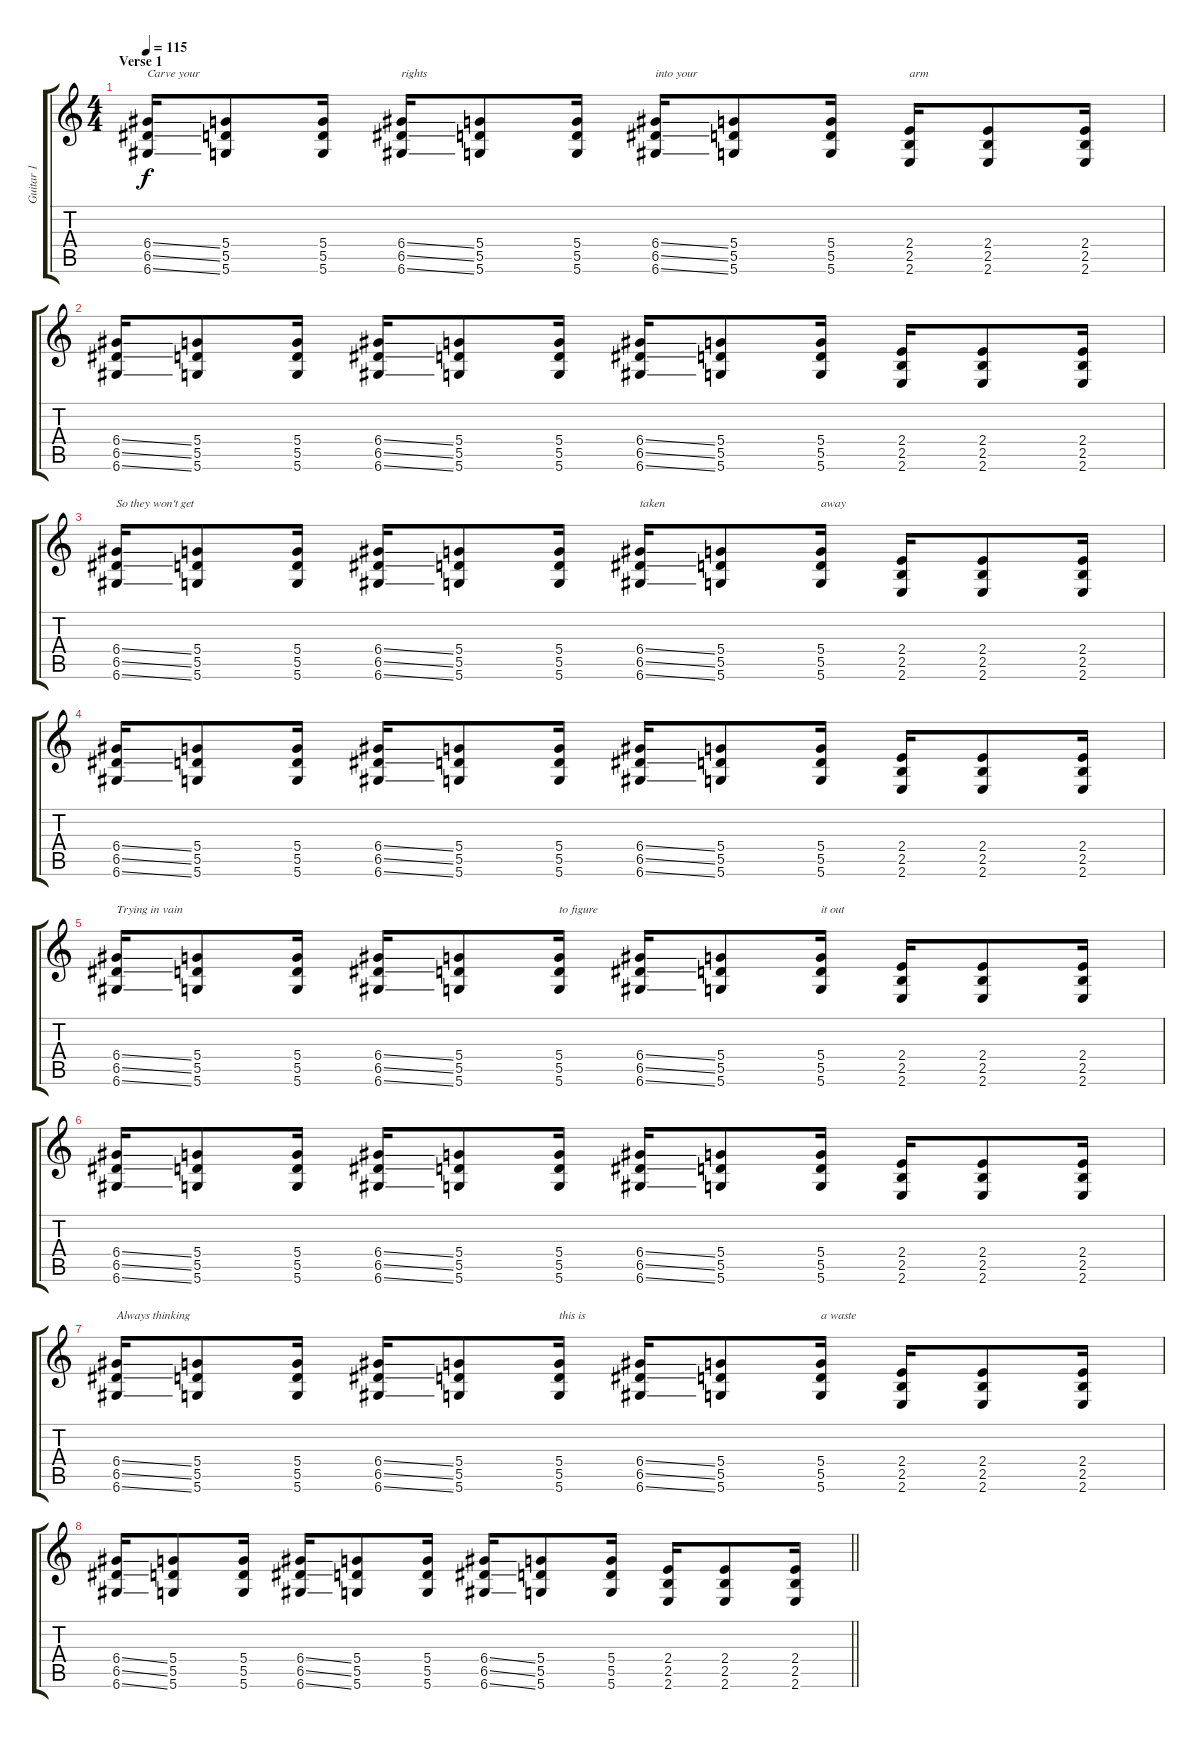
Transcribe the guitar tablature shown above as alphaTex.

\track ("Guitar 1" "Guitar 1") {instrument distortionguitar}
\staff {score tabs}
\tuning (E4 B3 G3 D3 A2 D2) {hide}
\ts (4 4)
\section ("" "Verse 1")
\tempo 115
\clef g2
\ks c
(6.4{ss} 6.5{ss} 6.6{ss}).16{txt "Carve your " dy f} (5.4 5.5 5.6).8 (5.4 5.5 5.6).16 (6.4{ss} 6.5{ss} 6.6{ss}).16{txt "rights"} (5.4 5.5 5.6).8 (5.4 5.5 5.6).16 (6.4{ss} 6.5{ss} 6.6{ss}).16{txt "into your"} (5.4 5.5 5.6).8 (5.4 5.5 5.6).16 (2.4 2.5 2.6).16{txt "arm"} (2.4 2.5 2.6).8 (2.4 2.5 2.6).16 |
(6.4{ss} 6.5{ss} 6.6{ss}).16 (5.4 5.5 5.6).8 (5.4 5.5 5.6).16 (6.4{ss} 6.5{ss} 6.6{ss}).16 (5.4 5.5 5.6).8 (5.4 5.5 5.6).16 (6.4{ss} 6.5{ss} 6.6{ss}).16 (5.4 5.5 5.6).8 (5.4 5.5 5.6).16 (2.4 2.5 2.6).16 (2.4 2.5 2.6).8 (2.4 2.5 2.6).16 |
(6.4{ss} 6.5{ss} 6.6{ss}).16{txt "So they won't get"} (5.4 5.5 5.6).8 (5.4 5.5 5.6).16 (6.4{ss} 6.5{ss} 6.6{ss}).16 (5.4 5.5 5.6).8 (5.4 5.5 5.6).16 (6.4{ss} 6.5{ss} 6.6{ss}).16{txt "taken"} (5.4 5.5 5.6).8 (5.4 5.5 5.6).16{txt "away"} (2.4 2.5 2.6).16 (2.4 2.5 2.6).8 (2.4 2.5 2.6).16 |
(6.4{ss} 6.5{ss} 6.6{ss}).16 (5.4 5.5 5.6).8 (5.4 5.5 5.6).16 (6.4{ss} 6.5{ss} 6.6{ss}).16 (5.4 5.5 5.6).8 (5.4 5.5 5.6).16 (6.4{ss} 6.5{ss} 6.6{ss}).16 (5.4 5.5 5.6).8 (5.4 5.5 5.6).16 (2.4 2.5 2.6).16 (2.4 2.5 2.6).8 (2.4 2.5 2.6).16 |
(6.4{ss} 6.5{ss} 6.6{ss}).16{txt "Trying in vain"} (5.4 5.5 5.6).8 (5.4 5.5 5.6).16 (6.4{ss} 6.5{ss} 6.6{ss}).16 (5.4 5.5 5.6).8 (5.4 5.5 5.6).16{txt "to figure"} (6.4{ss} 6.5{ss} 6.6{ss}).16 (5.4 5.5 5.6).8 (5.4 5.5 5.6).16{txt "it out"} (2.4 2.5 2.6).16 (2.4 2.5 2.6).8 (2.4 2.5 2.6).16 |
(6.4{ss} 6.5{ss} 6.6{ss}).16 (5.4 5.5 5.6).8 (5.4 5.5 5.6).16 (6.4{ss} 6.5{ss} 6.6{ss}).16 (5.4 5.5 5.6).8 (5.4 5.5 5.6).16 (6.4{ss} 6.5{ss} 6.6{ss}).16 (5.4 5.5 5.6).8 (5.4 5.5 5.6).16 (2.4 2.5 2.6).16 (2.4 2.5 2.6).8 (2.4 2.5 2.6).16 |
(6.4{ss} 6.5{ss} 6.6{ss}).16{txt "Always thinking "} (5.4 5.5 5.6).8 (5.4 5.5 5.6).16 (6.4{ss} 6.5{ss} 6.6{ss}).16 (5.4 5.5 5.6).8 (5.4 5.5 5.6).16{txt "this is"} (6.4{ss} 6.5{ss} 6.6{ss}).16 (5.4 5.5 5.6).8 (5.4 5.5 5.6).16{txt "a waste"} (2.4 2.5 2.6).16 (2.4 2.5 2.6).8 (2.4 2.5 2.6).16 |
\barLineRight lightlight
(6.4{ss} 6.5{ss} 6.6{ss}).16 (5.4 5.5 5.6).8 (5.4 5.5 5.6).16 (6.4{ss} 6.5{ss} 6.6{ss}).16 (5.4 5.5 5.6).8 (5.4 5.5 5.6).16 (6.4{ss} 6.5{ss} 6.6{ss}).16 (5.4 5.5 5.6).8 (5.4 5.5 5.6).16 (2.4 2.5 2.6).16 (2.4 2.5 2.6).8 (2.4 2.5 2.6).16
